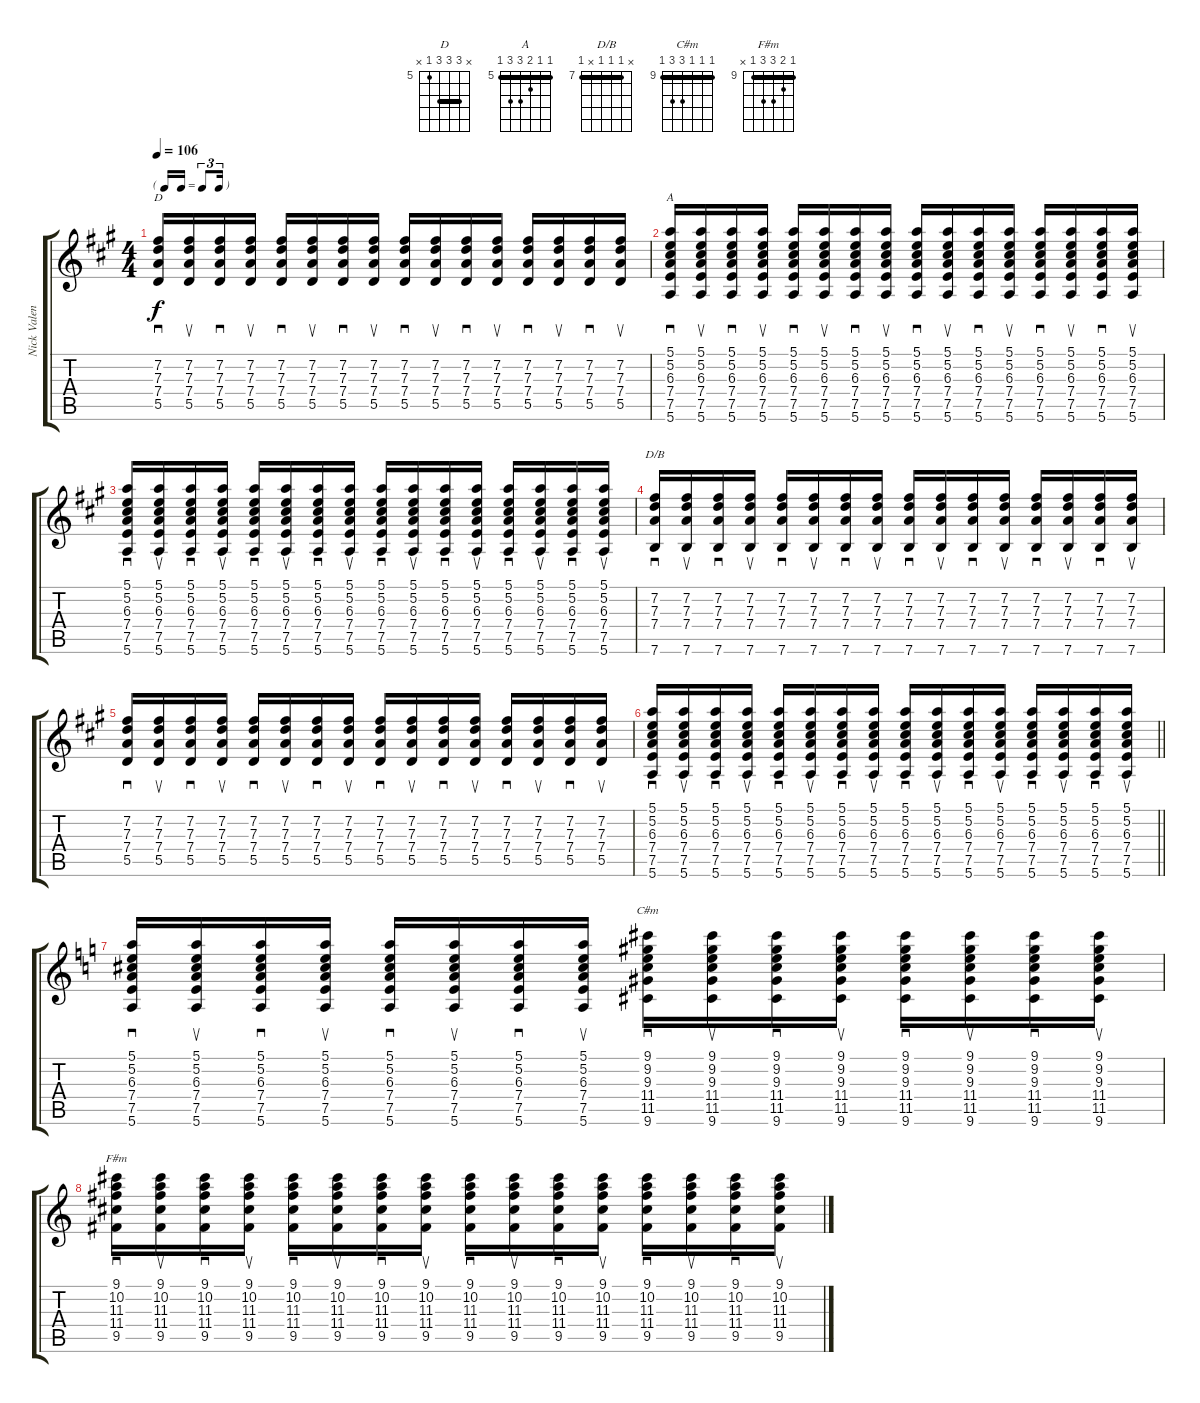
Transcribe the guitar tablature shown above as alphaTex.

\track ("Nick Valensi" "Nick Valen") {instrument electricguitarclean}
\staff {score tabs}
\tuning (E4 B3 G3 D3 A2 E2) {hide}
\chord ("D" x 7 7 7 5 x) {firstfret 5 barre 7}
\chord ("A" 5 5 6 7 7 5) {firstfret 5 barre 5}
\chord ("D/B" x 7 7 7 x 7) {firstfret 7 barre 7}
\chord ("C#m" 9 9 9 11 11 9) {firstfret 9 barre 9}
\chord ("F#m" 9 10 11 11 9 x) {firstfret 9 barre 9}
\ts (4 4)
\tf triplet16th
\tempo 106
\clef g2
\ks a
(7.2 7.3 7.4 5.5).16{sd ch "D" dy f} (7.2 7.3 7.4 5.5).16{su} (7.2 7.3 7.4 5.5).16{sd} (7.2 7.3 7.4 5.5).16{su} (7.2 7.3 7.4 5.5).16{sd} (7.2 7.3 7.4 5.5).16{su} (7.2 7.3 7.4 5.5).16{sd} (7.2 7.3 7.4 5.5).16{su} (7.2 7.3 7.4 5.5).16{sd} (7.2 7.3 7.4 5.5).16{su} (7.2 7.3 7.4 5.5).16{sd} (7.2 7.3 7.4 5.5).16{su} (7.2 7.3 7.4 5.5).16{sd} (7.2 7.3 7.4 5.5).16{su} (7.2 7.3 7.4 5.5).16{sd} (7.2 7.3 7.4 5.5).16{su} |
(5.1 5.2 6.3 7.4 7.5 5.6).16{sd ch "A"} (5.1 5.2 6.3 7.4 7.5 5.6).16{su} (5.1 5.2 6.3 7.4 7.5 5.6).16{sd} (5.1 5.2 6.3 7.4 7.5 5.6).16{su} (5.1 5.2 6.3 7.4 7.5 5.6).16{sd} (5.1 5.2 6.3 7.4 7.5 5.6).16{su} (5.1 5.2 6.3 7.4 7.5 5.6).16{sd} (5.1 5.2 6.3 7.4 7.5 5.6).16{su} (5.1 5.2 6.3 7.4 7.5 5.6).16{sd} (5.1 5.2 6.3 7.4 7.5 5.6).16{su} (5.1 5.2 6.3 7.4 7.5 5.6).16{sd} (5.1 5.2 6.3 7.4 7.5 5.6).16{su} (5.1 5.2 6.3 7.4 7.5 5.6).16{sd} (5.1 5.2 6.3 7.4 7.5 5.6).16{su} (5.1 5.2 6.3 7.4 7.5 5.6).16{sd} (5.1 5.2 6.3 7.4 7.5 5.6).16{su} |
(5.1 5.2 6.3 7.4 7.5 5.6).16{sd} (5.1 5.2 6.3 7.4 7.5 5.6).16{su} (5.1 5.2 6.3 7.4 7.5 5.6).16{sd} (5.1 5.2 6.3 7.4 7.5 5.6).16{su} (5.1 5.2 6.3 7.4 7.5 5.6).16{sd} (5.1 5.2 6.3 7.4 7.5 5.6).16{su} (5.1 5.2 6.3 7.4 7.5 5.6).16{sd} (5.1 5.2 6.3 7.4 7.5 5.6).16{su} (5.1 5.2 6.3 7.4 7.5 5.6).16{sd} (5.1 5.2 6.3 7.4 7.5 5.6).16{su} (5.1 5.2 6.3 7.4 7.5 5.6).16{sd} (5.1 5.2 6.3 7.4 7.5 5.6).16{su} (5.1 5.2 6.3 7.4 7.5 5.6).16{sd} (5.1 5.2 6.3 7.4 7.5 5.6).16{su} (5.1 5.2 6.3 7.4 7.5 5.6).16{sd} (5.1 5.2 6.3 7.4 7.5 5.6).16{su} |
(7.2 7.3 7.4 7.6).16{sd ch "D/B"} (7.2 7.3 7.4 7.6).16{su} (7.2 7.3 7.4 7.6).16{sd} (7.2 7.3 7.4 7.6).16{su} (7.2 7.3 7.4 7.6).16{sd} (7.2 7.3 7.4 7.6).16{su} (7.2 7.3 7.4 7.6).16{sd} (7.2 7.3 7.4 7.6).16{su} (7.2 7.3 7.4 7.6).16{sd} (7.2 7.3 7.4 7.6).16{su} (7.2 7.3 7.4 7.6).16{sd} (7.2 7.3 7.4 7.6).16{su} (7.2 7.3 7.4 7.6).16{sd} (7.2 7.3 7.4 7.6).16{su} (7.2 7.3 7.4 7.6).16{sd} (7.2 7.3 7.4 7.6).16{su} |
(7.2 7.3 7.4 5.5).16{sd} (7.2 7.3 7.4 5.5).16{su} (7.2 7.3 7.4 5.5).16{sd} (7.2 7.3 7.4 5.5).16{su} (7.2 7.3 7.4 5.5).16{sd} (7.2 7.3 7.4 5.5).16{su} (7.2 7.3 7.4 5.5).16{sd} (7.2 7.3 7.4 5.5).16{su} (7.2 7.3 7.4 5.5).16{sd} (7.2 7.3 7.4 5.5).16{su} (7.2 7.3 7.4 5.5).16{sd} (7.2 7.3 7.4 5.5).16{su} (7.2 7.3 7.4 5.5).16{sd} (7.2 7.3 7.4 5.5).16{su} (7.2 7.3 7.4 5.5).16{sd} (7.2 7.3 7.4 5.5).16{su} |
\barLineRight lightlight
(5.1 5.2 6.3 7.4 7.5 5.6).16{sd} (5.1 5.2 6.3 7.4 7.5 5.6).16{su} (5.1 5.2 6.3 7.4 7.5 5.6).16{sd} (5.1 5.2 6.3 7.4 7.5 5.6).16{su} (5.1 5.2 6.3 7.4 7.5 5.6).16{sd} (5.1 5.2 6.3 7.4 7.5 5.6).16{su} (5.1 5.2 6.3 7.4 7.5 5.6).16{sd} (5.1 5.2 6.3 7.4 7.5 5.6).16{su} (5.1 5.2 6.3 7.4 7.5 5.6).16{sd} (5.1 5.2 6.3 7.4 7.5 5.6).16{su} (5.1 5.2 6.3 7.4 7.5 5.6).16{sd} (5.1 5.2 6.3 7.4 7.5 5.6).16{su} (5.1 5.2 6.3 7.4 7.5 5.6).16{sd} (5.1 5.2 6.3 7.4 7.5 5.6).16{su} (5.1 5.2 6.3 7.4 7.5 5.6).16{sd} (5.1 5.2 6.3 7.4 7.5 5.6).16{su} |
\ks c
(5.1 5.2 6.3 7.4 7.5 5.6).16{sd} (5.1 5.2 6.3 7.4 7.5 5.6).16{su} (5.1 5.2 6.3 7.4 7.5 5.6).16{sd} (5.1 5.2 6.3 7.4 7.5 5.6).16{su} (5.1 5.2 6.3 7.4 7.5 5.6).16{sd} (5.1 5.2 6.3 7.4 7.5 5.6).16{su} (5.1 5.2 6.3 7.4 7.5 5.6).16{sd} (5.1 5.2 6.3 7.4 7.5 5.6).16{su} (9.1 9.2 9.3 11.4 11.5 9.6).16{sd ch "C#m"} (9.1 9.2 9.3 11.4 11.5 9.6).16{su} (9.1 9.2 9.3 11.4 11.5 9.6).16{sd} (9.1 9.2 9.3 11.4 11.5 9.6).16{su} (9.1 9.2 9.3 11.4 11.5 9.6).16{sd} (9.1 9.2 9.3 11.4 11.5 9.6).16{su} (9.1 9.2 9.3 11.4 11.5 9.6).16{sd} (9.1 9.2 9.3 11.4 11.5 9.6).16{su} |
(9.1 10.2 11.3 11.4 9.5).16{sd ch "F#m"} (9.1 10.2 11.3 11.4 9.5).16{su} (9.1 10.2 11.3 11.4 9.5).16{sd} (9.1 10.2 11.3 11.4 9.5).16{su} (9.1 10.2 11.3 11.4 9.5).16{sd} (9.1 10.2 11.3 11.4 9.5).16{su} (9.1 10.2 11.3 11.4 9.5).16{sd} (9.1 10.2 11.3 11.4 9.5).16{su} (9.1 10.2 11.3 11.4 9.5).16{sd} (9.1 10.2 11.3 11.4 9.5).16{su} (9.1 10.2 11.3 11.4 9.5).16{sd} (9.1 10.2 11.3 11.4 9.5).16{su} (9.1 10.2 11.3 11.4 9.5).16{sd} (9.1 10.2 11.3 11.4 9.5).16{su} (9.1 10.2 11.3 11.4 9.5).16{sd} (9.1 10.2 11.3 11.4 9.5).16{su}
